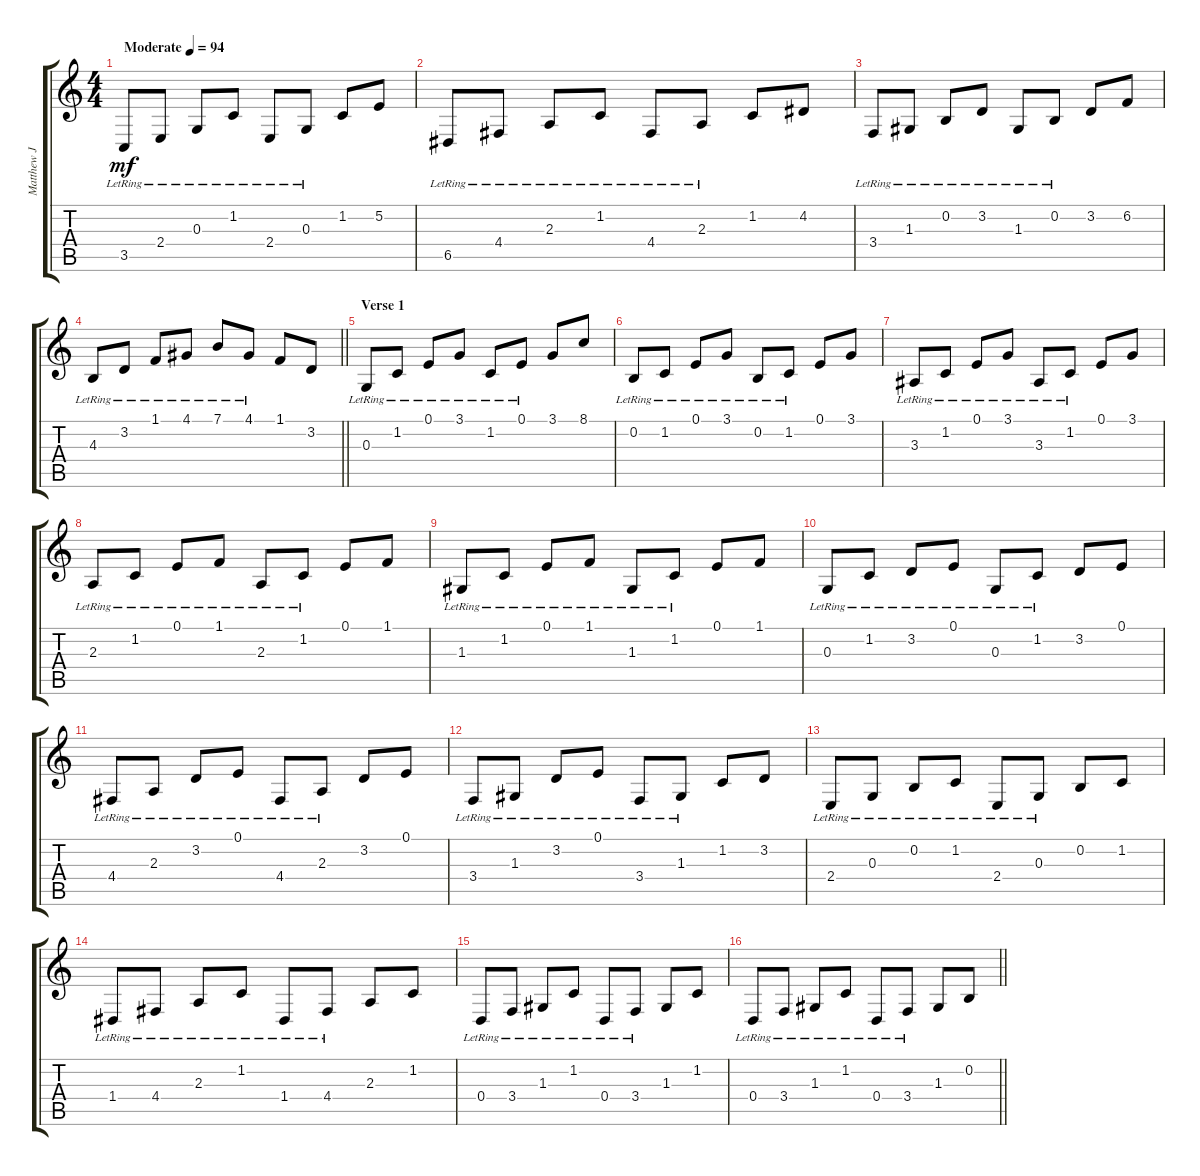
\track ("Matthew J Bellamy - RH Rhodes Piano" "Matthew J ") {instrument electricpiano1}
\staff {score tabs}
\tuning (E4 B3 G3 D3 A2 E2) {hide}
\ts (4 4)
\tempo (94 "Moderate")
\tempo 87
\tempo (94 "Moderate")
\clef g2
\ks c
3.5{lr}.8{dy mf instrument electricpiano1} 2.4{lr}.8 0.3{lr}.8 1.2{lr}.8 2.4{lr}.8 0.3{lr}.8 1.2.8 5.2.8 |
6.5{lr}.8 4.4{lr}.8 2.3{lr}.8 1.2{lr}.8 4.4{lr}.8 2.3{lr}.8 1.2.8 4.2.8 |
3.4{lr}.8 1.3{lr}.8 0.2{lr}.8 3.2{lr}.8 1.3{lr}.8 0.2{lr}.8 3.2.8 6.2.8 |
\barLineRight lightlight
4.3{lr}.8 3.2{lr}.8 1.1{lr}.8 4.1{lr}.8 7.1{lr}.8 4.1{lr}.8 1.1.8 3.2.8 |
\section ("" "Verse 1")
0.3{lr}.8 1.2{lr}.8 0.1{lr}.8 3.1{lr}.8 1.2{lr}.8 0.1{lr}.8 3.1.8 8.1.8 |
0.2{lr}.8 1.2{lr}.8 0.1{lr}.8 3.1{lr}.8 0.2{lr}.8 1.2{lr}.8 0.1.8 3.1.8 |
3.3{lr}.8 1.2{lr}.8 0.1{lr}.8 3.1{lr}.8 3.3{lr}.8 1.2{lr}.8 0.1.8 3.1.8 |
2.3{lr}.8 1.2{lr}.8 0.1{lr}.8 1.1{lr}.8 2.3{lr}.8 1.2{lr}.8 0.1.8 1.1.8 |
1.3{lr}.8 1.2{lr}.8 0.1{lr}.8 1.1{lr}.8 1.3{lr}.8 1.2{lr}.8 0.1.8 1.1.8 |
0.3{lr}.8 1.2{lr}.8 3.2{lr}.8 0.1{lr}.8 0.3{lr}.8 1.2{lr}.8 3.2.8 0.1.8 |
4.4{lr}.8 2.3{lr}.8 3.2{lr}.8 0.1{lr}.8 4.4{lr}.8 2.3{lr}.8 3.2.8 0.1.8 |
3.4{lr}.8 1.3{lr}.8 3.2{lr}.8 0.1{lr}.8 3.4{lr}.8 1.3{lr}.8 1.2.8 3.2.8 |
2.4{lr}.8 0.3{lr}.8 0.2{lr}.8 1.2{lr}.8 2.4{lr}.8 0.3{lr}.8 0.2.8 1.2.8 |
1.4{lr}.8 4.4{lr}.8 2.3{lr}.8 1.2{lr}.8 1.4{lr}.8 4.4{lr}.8 2.3.8 1.2.8 |
0.4{lr}.8 3.4{lr}.8 1.3{lr}.8 1.2{lr}.8 0.4{lr}.8 3.4{lr}.8 1.3.8 1.2.8 |
\barLineRight lightlight
0.4{lr}.8 3.4{lr}.8 1.3{lr}.8 1.2{lr}.8 0.4{lr}.8 3.4{lr}.8 1.3.8 0.2.8
